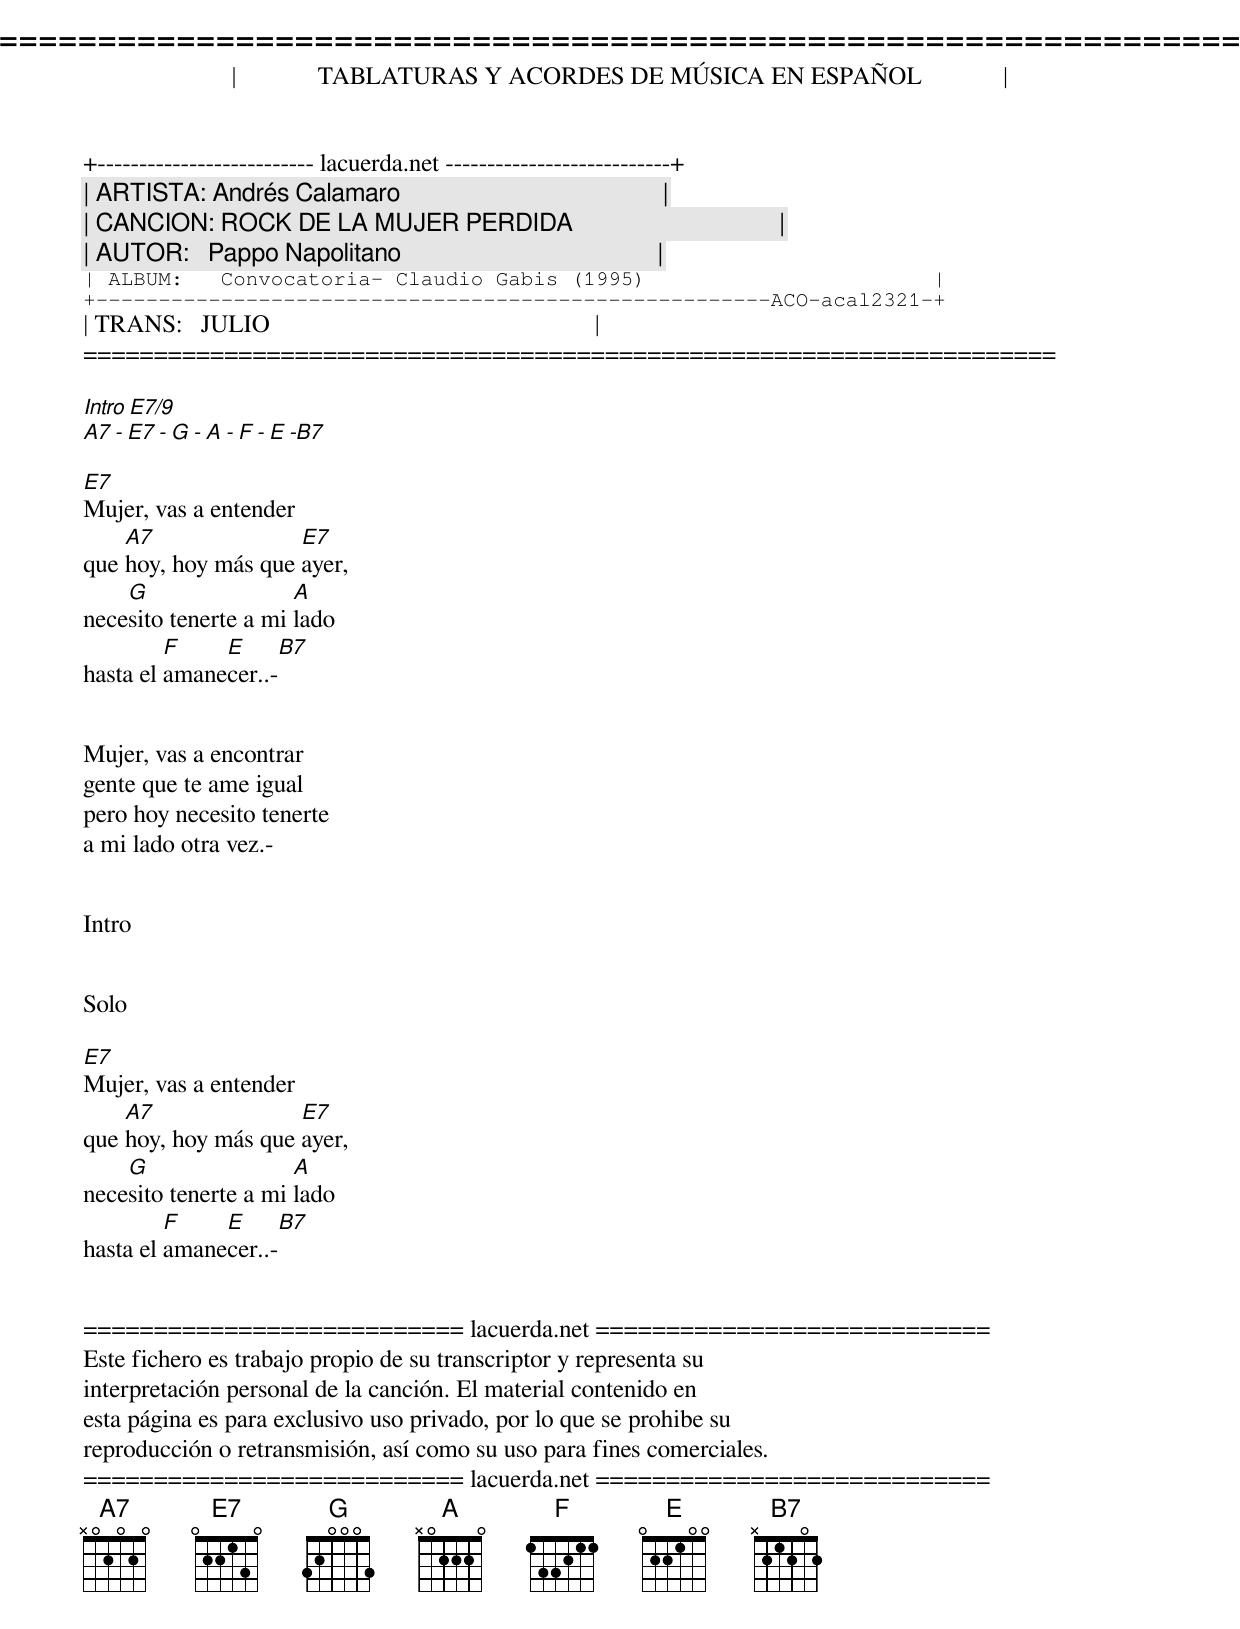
=====================================================================
|             TABLATURAS Y ACORDES DE MÚSICA EN ESPAÑOL             |
+-------------------------- lacuerda.net ---------------------------+
| ARTISTA: Andrés Calamaro                                          |
| CANCION: ROCK DE LA MUJER PERDIDA                                 |
| AUTOR:   Pappo Napolitano                                         |
| ALBUM:   Convocatoria- Claudio Gabis (1995)                       |
+------------------------------------------------------ACO-acal2321-+
| TRANS:   JULIO                                                    |
=====================================================================

Intro E7/9
      A7 - E7 - G - A - F - E -B7

E7
Mujer, vas a entender
    A7               E7
que hoy, hoy más que ayer,
    G                 A
necesito tenerte a mi lado
         F    E      B7
hasta el amanecer..-


Mujer, vas a encontrar
gente que te ame igual
pero hoy necesito tenerte
a mi lado otra vez.-


Intro


Solo

E7
Mujer, vas a entender
    A7               E7
que hoy, hoy más que ayer,
    G                 A
necesito tenerte a mi lado
         F    E      B7
hasta el amanecer..-


=========================== lacuerda.net ============================
Este fichero es trabajo propio de su transcriptor y representa su
interpretación personal de la canción. El material contenido en
esta página es para exclusivo uso privado, por lo que se prohibe su
reproducción o retransmisión, así como su uso para fines comerciales.
=========================== lacuerda.net ============================
